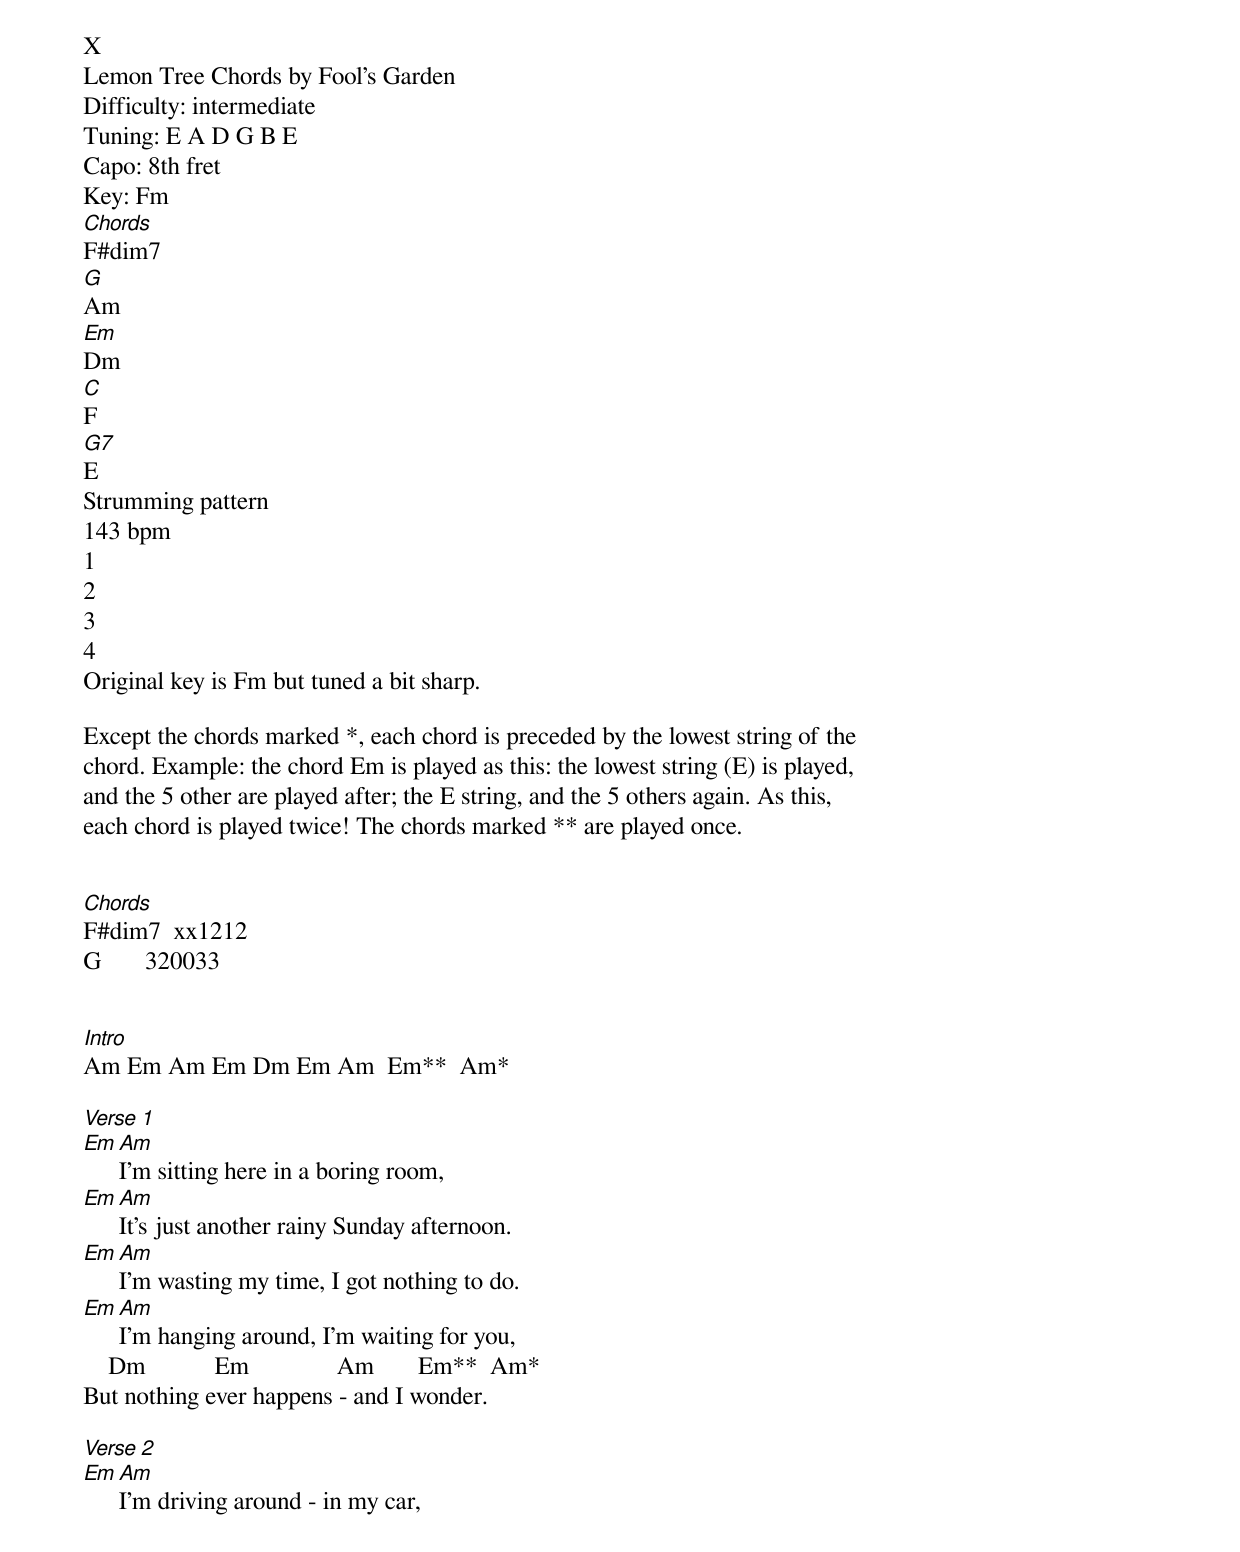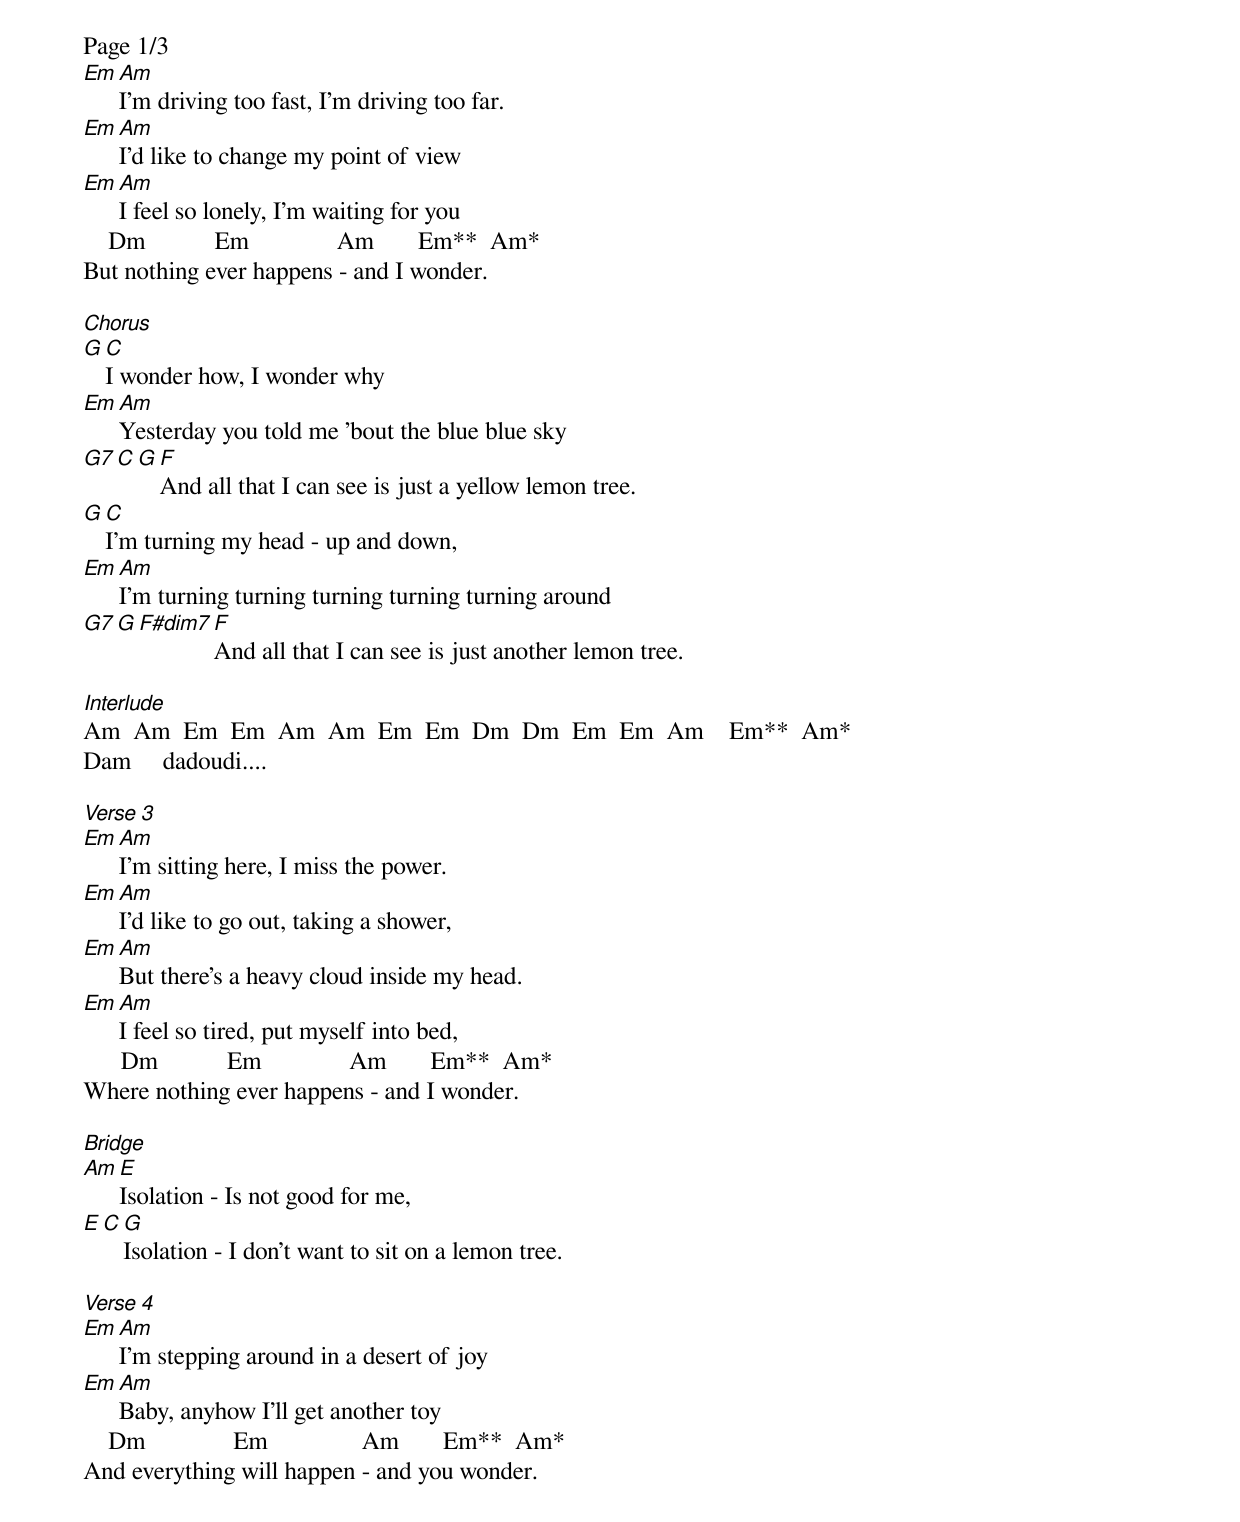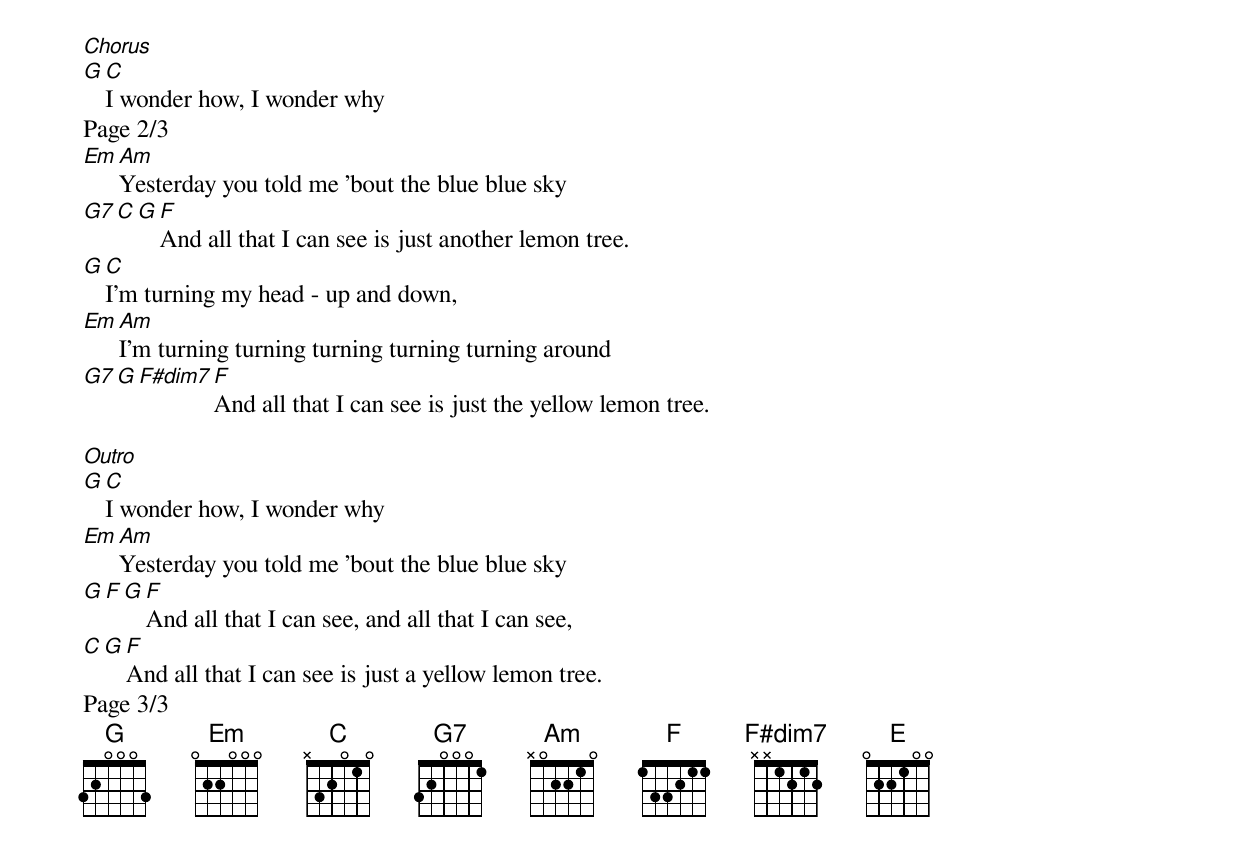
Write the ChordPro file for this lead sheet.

X
Lemon Tree Chords by Fool's Garden
Difficulty: intermediate
Tuning: E A D G B E
Capo: 8th fret
Key: Fm
[Chords]F#dim7
[G]Am
[Em]Dm
[C]F
[G7]E
Strumming pattern
143 bpm
1
2
3
4
Original key is Fm but tuned a bit sharp.

Except the chords marked *, each chord is preceded by the lowest string of the
chord. Example: the chord Em is played as this: the lowest string (E) is played,
and the 5 other are played after; the E string, and the 5 others again. As this,
each chord is played twice! The chords marked ** are played once.


[Chords]
F#dim7  xx1212
G       320033


[Intro]
Am Em Am Em Dm Em Am  Em**  Am*

[Verse 1]
[Em][Am]I'm sitting here in a boring room,
[Em][Am]It's just another rainy Sunday afternoon.
[Em][Am]I'm wasting my time, I got nothing to do.
[Em][Am]I'm hanging around, I'm waiting for you,
    Dm           Em              Am       Em**  Am*
But nothing ever happens - and I wonder.

[Verse 2]
[Em][Am]I'm driving around - in my car,
Page 1/3
[Em][Am]I'm driving too fast, I'm driving too far.
[Em][Am]I'd like to change my point of view
[Em][Am]I feel so lonely, I'm waiting for you
    Dm           Em              Am       Em**  Am*
But nothing ever happens - and I wonder.

[Chorus]
[G][C]I wonder how, I wonder why
[Em][Am]Yesterday you told me 'bout the blue blue sky
[G7][C][G][F]And all that I can see is just a yellow lemon tree.
[G][C]I'm turning my head - up and down,
[Em][Am]I'm turning turning turning turning turning around
[G7][G][F#dim7][F]And all that I can see is just another lemon tree.

[Interlude]
Am  Am  Em  Em  Am  Am  Em  Em  Dm  Dm  Em  Em  Am    Em**  Am*
Dam     dadoudi....

[Verse 3]
[Em][Am]I'm sitting here, I miss the power.
[Em][Am]I'd like to go out, taking a shower,
[Em][Am]But there's a heavy cloud inside my head.
[Em][Am]I feel so tired, put myself into bed,
      Dm           Em              Am       Em**  Am*
Where nothing ever happens - and I wonder.

[Bridge]
[Am][E]Isolation - Is not good for me,
[E][C][G]Isolation - I don't want to sit on a lemon tree.

[Verse 4]
[Em][Am]I'm stepping around in a desert of joy
[Em][Am]Baby, anyhow I'll get another toy
    Dm              Em               Am       Em**  Am*
And everything will happen - and you wonder.

[Chorus]
[G][C]I wonder how, I wonder why
Page 2/3
[Em][Am]Yesterday you told me 'bout the blue blue sky
[G7][C][G][F]And all that I can see is just another lemon tree.
[G][C]I'm turning my head - up and down,
[Em][Am]I'm turning turning turning turning turning around
[G7][G][F#dim7][F]And all that I can see is just the yellow lemon tree.

[Outro]
[G][C]I wonder how, I wonder why
[Em][Am]Yesterday you told me 'bout the blue blue sky
[G][F][G][F]And all that I can see, and all that I can see,
[C][G][F]And all that I can see is just a yellow lemon tree.
Page 3/3
